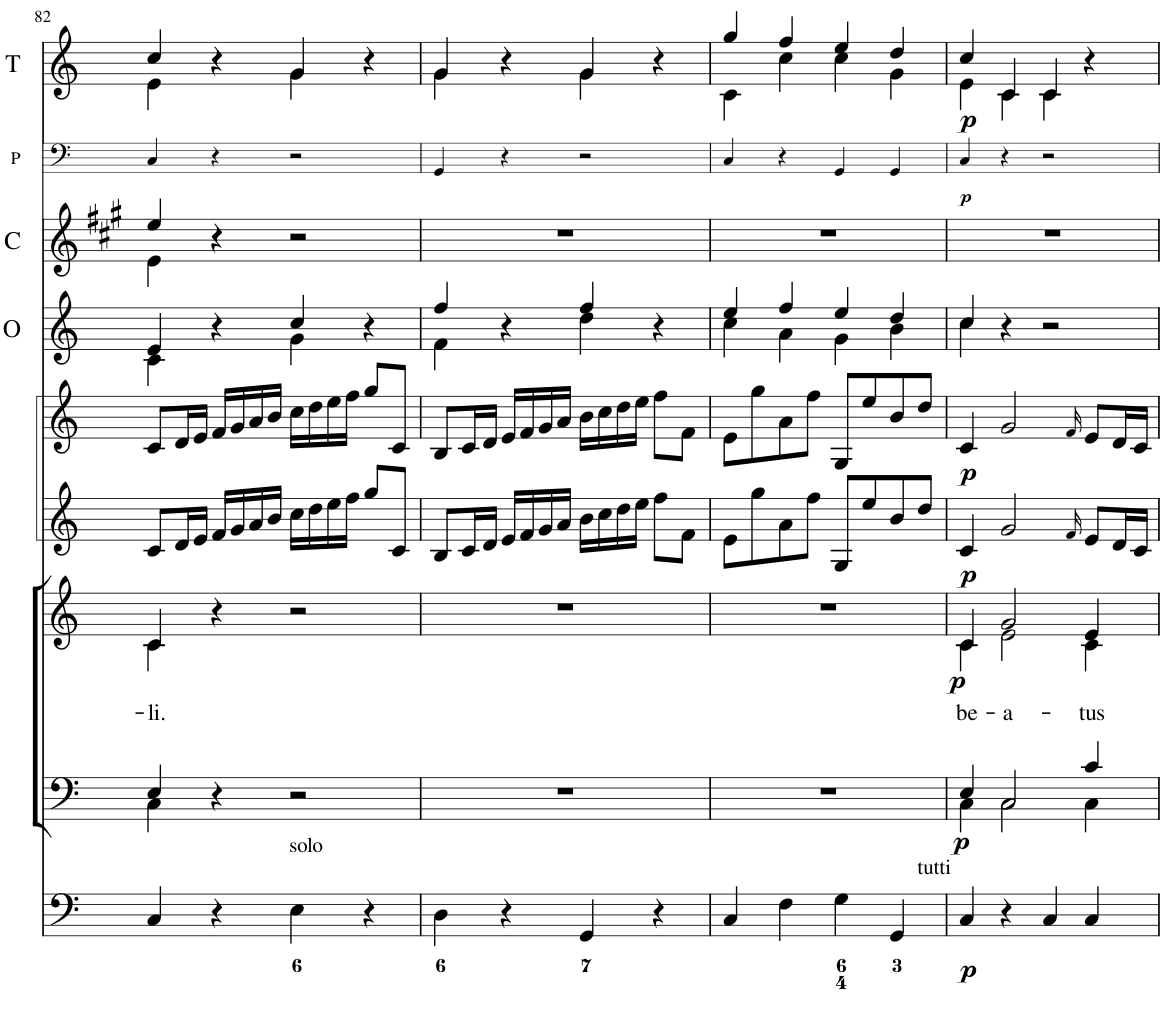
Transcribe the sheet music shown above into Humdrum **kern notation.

**kern	**dynam	**kern	**dynam	**kern	**text	**dynam	**kern	**dynam	**kern	**dynam	**kern	**kern	**kern	**dynam	**kern	**dynam
*part9	*part9	*part8	*part8	*part7	*part7	*part7	*part6	*part6	*part5	*part5	*part4	*part3	*part2	*part2	*part1	*part1
*staff9	*staff9	*staff8	*staff8	*staff7	*staff7	*staff7	*staff6	*staff6	*staff5	*staff5	*staff4	*staff3	*staff2	*staff2	*staff1	*staff1
*I"Organ	*	*I"Voice	*	*I"Voice	*	*	*I"Violin 2	*	*I"Violin 1	*	*I"Oboi	*I"Corni in Eb	*I"Timpani	*	*I"Clarini in C	*
*	*	*	*	*	*	*	*I'Vln	*	*I'Vln	*	*I'O	*I'C	*	*	*	*
!!LO:PB:g=z
*clefF4	*	*clefF4	*	*clefG2	*	*	*clefG2	*	*clefG2	*	*clefG2	*clefG2	*clefF4	*	*clefG2	*
*	*	*	*	*	*	*	*	*	*	*	*	*Trd5c9	*	*	*	*
*k[]	*	*k[]	*	*k[]	*	*	*k[]	*	*k[]	*	*k[]	*k[f#c#g#]	*k[]	*	*k[]	*
*M4/4	*	*M4/4	*	*M4/4	*	*	*M4/4	*	*M4/4	*	*M4/4	*M4/4	*M4/4	*	*M4/4	*
*met(c)	*	*met(c)	*	*met(c)	*	*	*met(c)	*	*met(c)	*	*met(c)	*met(c)	*met(c)	*	*met(c)	*
=82	=82	=82	=82	=82	=82	=82	=82	=82	=82	=82	=82	=82	=82	=82	=82	=82
*	*	*^	*	*	*	*	*	*	*	*	*	*	*	*	*	*
!	!	!	!	!	!	!LO:LY:b	!	!	!	!	!	!	!	!	!	!	!
*	*	*	*	*	*^	*	*	*	*	*	*	*^	*^	*	*	*^	*
4C/	.	4E/	4C\	.	4c/	4c\	-li.	.	8c/L	.	8c/L	.	4e/	4c\	4ee/	4e\	4C/	.	4cc/	4e\	.
.	.	.	.	.	.	.	.	.	16d/L	.	16d/L	.	.	.	.	.	.	.	.	.	.
.	.	.	.	.	.	.	.	.	16e/JJ	.	16e/JJ	.	.	.	.	.	.	.	.	.	.
4r	.	4r	2.ryy	.	4r	2.ryy	.	.	16f/LL	.	16f/LL	.	4r	4ryy	4r	2.ryy	4r	.	4r	4ryy	.
.	.	.	.	.	.	.	.	.	16g/	.	16g/	.	.	.	.	.	.	.	.	.	.
.	.	.	.	.	.	.	.	.	16a/	.	16a/	.	.	.	.	.	.	.	.	.	.
.	.	.	.	.	.	.	.	.	16b/JJ	.	16b/JJ	.	.	.	.	.	.	.	.	.	.
!LO:TX:a:t=solo	!	!	!	!	!	!	!	!	!	!	!	!	!	!	!	!	!	!	!	!	!
4E\	.	2r	.	.	2r	.	.	.	16cc\LL	.	16cc\LL	.	4cc/	4g\	2r	.	2r	.	4g/	4g\	.
.	.	.	.	.	.	.	.	.	16dd\	.	16dd\	.	.	.	.	.	.	.	.	.	.
.	.	.	.	.	.	.	.	.	16ee\	.	16ee\	.	.	.	.	.	.	.	.	.	.
.	.	.	.	.	.	.	.	.	16ff\JJ	.	16ff\JJ	.	.	.	.	.	.	.	.	.	.
4r	.	.	.	.	.	.	.	.	8gg/L	.	8gg/L	.	4r	4ryy	.	.	.	.	4r	4ryy	.
.	.	.	.	.	.	.	.	.	8c/J	.	8c/J	.	.	.	.	.	.	.	.	.	.
*	*	*v	*v	*	*	*	*	*	*	*	*	*	*	*	*v	*v	*	*	*	*	*
*	*	*	*	*v	*v	*	*	*	*	*	*	*	*	*	*	*	*	*	*
=83	=83	=83	=83	=83	=83	=83	=83	=83	=83	=83	=83	=83	=83	=83	=83	=83	=83	=83
4D\	.	1r	.	1r	.	.	8B/L	.	8B/L	.	4ff/	4f\	1r	4GG/	.	4g/	4g\	.
.	.	.	.	.	.	.	16c/L	.	16c/L	.	.	.	.	.	.	.	.	.
.	.	.	.	.	.	.	16d/JJ	.	16d/JJ	.	.	.	.	.	.	.	.	.
4r	.	.	.	.	.	.	16e/LL	.	16e/LL	.	4r	4ryy	.	4r	.	4r	4ryy	.
.	.	.	.	.	.	.	16f/	.	16f/	.	.	.	.	.	.	.	.	.
.	.	.	.	.	.	.	16g/	.	16g/	.	.	.	.	.	.	.	.	.
.	.	.	.	.	.	.	16a/JJ	.	16a/JJ	.	.	.	.	.	.	.	.	.
4GG/	.	.	.	.	.	.	16b\LL	.	16b\LL	.	4ff/	4dd\	.	2r	.	4g/	4g\	.
.	.	.	.	.	.	.	16cc\	.	16cc\	.	.	.	.	.	.	.	.	.
.	.	.	.	.	.	.	16dd\	.	16dd\	.	.	.	.	.	.	.	.	.
.	.	.	.	.	.	.	16ee\JJ	.	16ee\JJ	.	.	.	.	.	.	.	.	.
4r	.	.	.	.	.	.	8ff\L	.	8ff\L	.	4r	4ryy	.	.	.	4r	4ryy	.
.	.	.	.	.	.	.	8f\J	.	8f\J	.	.	.	.	.	.	.	.	.
=84	=84	=84	=84	=84	=84	=84	=84	=84	=84	=84	=84	=84	=84	=84	=84	=84	=84	=84
4C/	.	1r	.	1r	.	.	8e\L	.	8e\L	.	4ee/	4cc\	1r	4C/	.	4gg/	4c\	.
.	.	.	.	.	.	.	8gg\	.	8gg\	.	.	.	.	.	.	.	.	.
4F\	.	.	.	.	.	.	8a\	.	8a\	.	4ff/	4a\	.	4r	.	4ff/	4cc\	.
.	.	.	.	.	.	.	8ff\J	.	8ff\J	.	.	.	.	.	.	.	.	.
4G\	.	.	.	.	.	.	8G/L	.	8G/L	.	4ee/	4g\	.	4GG/	.	4ee/	4cc\	.
.	.	.	.	.	.	.	8ee/	.	8ee/	.	.	.	.	.	.	.	.	.
4GG/	.	.	.	.	.	.	8b/	.	8b/	.	4dd/	4b\	.	4GG/	.	4dd/	4g\	.
.	.	.	.	.	.	.	8dd/J	.	8dd/J	.	.	.	.	.	.	.	.	.
=85	=85	=85	=85	=85	=85	=85	=85	=85	=85	=85	=85	=85	=85	=85	=85	=85	=85	=85
*	*	*^	*	*	*	*	*	*	*	*	*	*	*	*	*	*	*	*
!LO:TX:a:t=tutti	!	!	!	!	!	!	!	!	!	!	!	!	!	!	!	!	!	!	!
!	!LO:DY:b	!	!	!LO:DY:b	!	!LO:LY:b	!LO:DY:b	!	!LO:DY:b	!	!LO:DY:b	!	!	!	!	!LO:DY:b	!	!	!LO:DY:b
*	*	*	*	*	*^	*	*	*	*	*	*	*	*	*	*	*	*	*	*
4C/	p	4E/	4C\	p	4c/	4c\	be-	p	4c/	p	4c/	p	4cc/	4cc\	1r	4C/	p	4cc/	4e\	p
!	!	!	!	!	!	!	!LO:LY:b	!	!	!	!	!	!	!	!	!	!	!	!	!
4r	.	2C/	2C\	.	2g/	2e\	-a-	.	2g/	.	2g/	.	4r	2.ryy	.	4r	.	4c/	4c\	.
4C/	.	.	.	.	.	.	.	.	.	.	.	.	2r	.	.	2r	.	4c/	4c\	.
.	.	.	.	.	.	.	.	.	16qf/	.	16qf/	.	.	.	.	.	.	.	.	.
!	!	!	!	!	!	!	!LO:LY:b	!	!	!	!	!	!	!	!	!	!	!	!	!
4C/	.	4c/	4C\	.	4e/	4c\	-tus	.	8e/L	.	8e/L	.	.	.	.	.	.	4r	4ryy	.
.	.	.	.	.	.	.	.	.	16d/L	.	16d/L	.	.	.	.	.	.	.	.	.
.	.	.	.	.	.	.	.	.	16c/JJ	.	16c/JJ	.	.	.	.	.	.	.	.	.
*	*	*v	*v	*	*	*	*	*	*	*	*	*	*v	*v	*	*	*	*v	*v	*
*	*	*	*	*v	*v	*	*	*	*	*	*	*	*	*	*	*	*
=	=	=	=	=	=	=	=	=	=	=	=	=	=	=	=	=
*-	*-	*-	*-	*-	*-	*-	*-	*-	*-	*-	*-	*-	*-	*-	*-	*-
